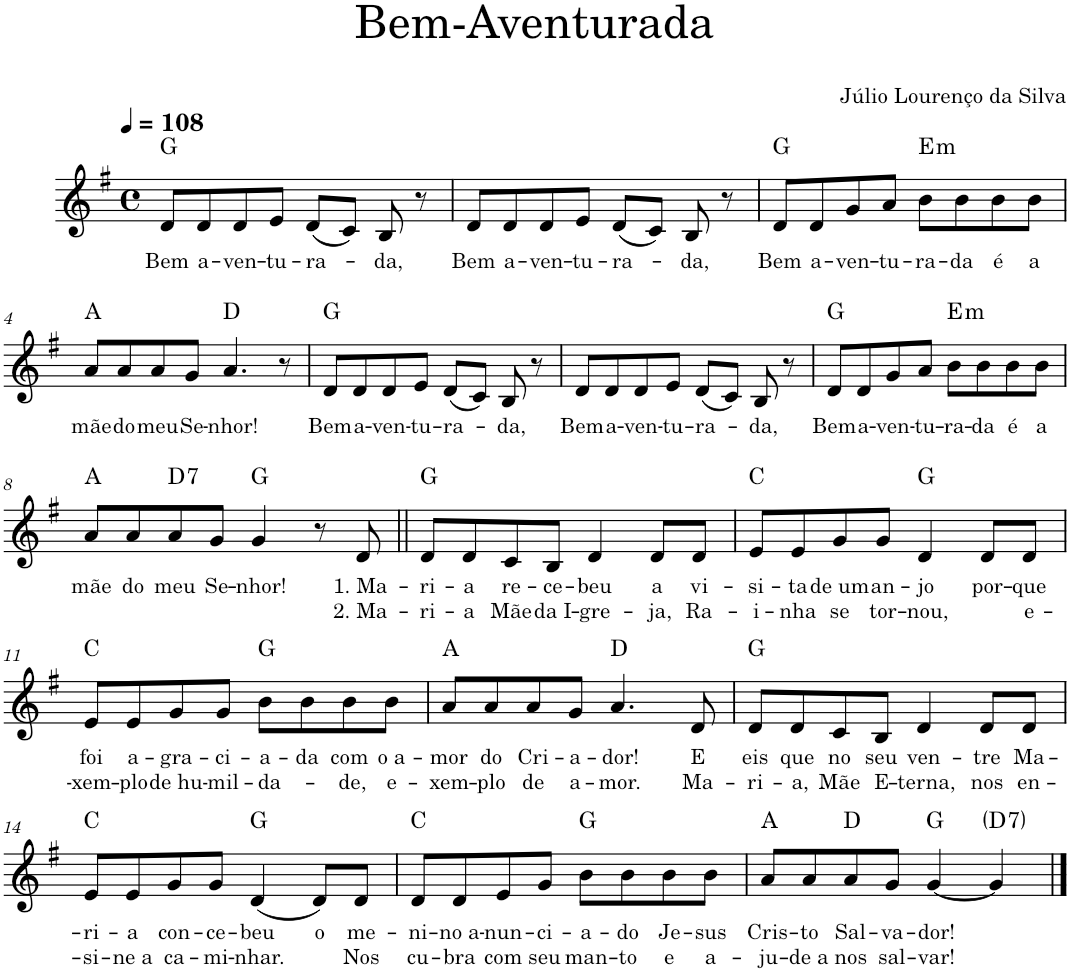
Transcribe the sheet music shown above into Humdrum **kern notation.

**kern	**text	**text	**harte
*part1	*part1	*part1	*part1
*staff1	*staff1	*staff1	*
*I"Voz	*	*	*
*I'Vo.	*	*	*
*clefG2	*	*	*
*k[f#]	*	*	*
*M4/4	*	*	*
*met(c)	*	*	*
*MM108	*	*	*
=1	=1	=1	=1
!	!LO:LY:b	!	!
8d/L	Bem	.	G:maj
!	!LO:LY:b	!	!
8d/	a-	.	.
!	!LO:LY:b	!	!
8d/	-ven-	.	.
!	!LO:LY:b	!	!
8e/J	-tu-	.	.
!	!LO:LY:b	!	!
(8d/L	-ra-	.	.
8c/J)	.	.	.
!	!LO:LY:b	!	!
8B/	-da,	.	.
8r	.	.	.
=2	=2	=2	=2
!	!LO:LY:b	!	!
8d/L	Bem	.	.
!	!LO:LY:b	!	!
8d/	a-	.	.
!	!LO:LY:b	!	!
8d/	-ven-	.	.
!	!LO:LY:b	!	!
8e/J	-tu-	.	.
!	!LO:LY:b	!	!
(8d/L	-ra-	.	.
8c/J)	.	.	.
!	!LO:LY:b	!	!
8B/	-da,	.	.
8r	.	.	.
=3	=3	=3	=3
!	!LO:LY:b	!	!
8d/L	Bem	.	G:maj
!	!LO:LY:b	!	!
8d/	a-	.	.
!	!LO:LY:b	!	!
8g/	-ven-	.	.
!	!LO:LY:b	!	!
8a/J	-tu-	.	.
!	!LO:LY:b	!	!LO:H:kt=m
8b\L	-ra-	.	E:min
!	!LO:LY:b	!	!
8b\	-da	.	.
!	!LO:LY:b	!	!
8b\	é	.	.
!	!LO:LY:b	!	!
8b\J	a	.	.
!!LO:LB:g=z
=4	=4	=4	=4
!	!LO:LY:b	!	!
8a/L	mãe	.	A:maj
!	!LO:LY:b	!	!
8a/	do	.	.
!	!LO:LY:b	!	!
8a/	meu	.	.
!	!LO:LY:b	!	!
8g/J	Se-	.	.
!	!LO:LY:b	!	!
4.a/	-nhor!	.	D:maj
8r	.	.	.
=5	=5	=5	=5
!	!LO:LY:b	!	!
8d/L	Bem	.	G:maj
!	!LO:LY:b	!	!
8d/	a-	.	.
!	!LO:LY:b	!	!
8d/	-ven-	.	.
!	!LO:LY:b	!	!
8e/J	-tu-	.	.
!	!LO:LY:b	!	!
(8d/L	-ra-	.	.
8cn/J)	.	.	.
!	!LO:LY:b	!	!
8B/	-da,	.	.
8r	.	.	.
=6	=6	=6	=6
!	!LO:LY:b	!	!
8d/L	Bem	.	.
!	!LO:LY:b	!	!
8d/	a-	.	.
!	!LO:LY:b	!	!
8d/	-ven-	.	.
!	!LO:LY:b	!	!
8e/J	-tu-	.	.
!	!LO:LY:b	!	!
(8d/L	-ra-	.	.
8c/J)	.	.	.
!	!LO:LY:b	!	!
8B/	-da,	.	.
8r	.	.	.
=7	=7	=7	=7
!	!LO:LY:b	!	!
8d/L	Bem	.	G:maj
!	!LO:LY:b	!	!
8d/	a-	.	.
!	!LO:LY:b	!	!
8g/	-ven-	.	.
!	!LO:LY:b	!	!
8a/J	-tu-	.	.
!	!LO:LY:b	!	!LO:H:kt=m
8b\L	-ra-	.	E:min
!	!LO:LY:b	!	!
8b\	-da	.	.
!	!LO:LY:b	!	!
8b\	é	.	.
!	!LO:LY:b	!	!
8b\J	a	.	.
!!LO:LB:g=z
=8	=8	=8	=8
!	!LO:LY:b	!	!
8a/L	mãe	.	A:maj
!	!LO:LY:b	!	!
8a/	do	.	.
!	!LO:LY:b	!	!LO:H:kt=7
8a/	meu	.	D:7
!	!LO:LY:b	!	!
8g/J	Se-	.	.
!	!LO:LY:b	!	!
4g/	-nhor!	.	G:maj
8r	.	.	.
!	!LO:LY:b	!LO:LY:b	!
8d/	1. Ma-	2. Ma-	.
=9||	=9||	=9||	=9||
!	!LO:LY:b	!LO:LY:b	!
8d/L	-ri-	-ri-	G:maj
!	!LO:LY:b	!LO:LY:b	!
8d/	-a	-a	.
!	!LO:LY:b	!LO:LY:b	!
8c/	re-	Mãe	.
!	!LO:LY:b	!LO:LY:b	!
8B/J	-ce-	da I-	.
!	!LO:LY:b	!LO:LY:b	!
4d/	-beu	-gre-	.
!	!LO:LY:b	!LO:LY:b	!
8d/L	a	-ja,	.
!	!LO:LY:b	!LO:LY:b	!
8d/J	vi-	Ra-	.
=10	=10	=10	=10
!	!LO:LY:b	!LO:LY:b	!
8e/L	-si-	-i-	C:maj
!	!LO:LY:b	!LO:LY:b	!
8e/	-ta	-nha	.
!	!LO:LY:b	!LO:LY:b	!
8g/	de um	se	.
!	!LO:LY:b	!LO:LY:b	!
8g/J	an-	tor-	.
!	!LO:LY:b	!LO:LY:b	!
4d/	-jo	-nou,	G:maj
!	!LO:LY:b	!	!
8d/L	por-	.	.
!	!LO:LY:b	!LO:LY:b	!
8d/J	-que	e-	.
!!LO:LB:g=z
=11	=11	=11	=11
!	!LO:LY:b	!LO:LY:b	!
8e/L	foi	-xem-	C:maj
!	!LO:LY:b	!LO:LY:b	!
8e/	a-	-plo	.
!	!LO:LY:b	!LO:LY:b	!
8g/	-gra-	de hu-	.
!	!LO:LY:b	!LO:LY:b	!
8g/J	-ci-	-mil-	.
!	!LO:LY:b	!LO:LY:b	!
8b\L	-a-	-da-	G:maj
!	!LO:LY:b	!	!
8b\	-da	.	.
!	!LO:LY:b	!LO:LY:b	!
8b\	com	-de,	.
!	!LO:LY:b	!LO:LY:b	!
8b\J	o a-	e-	.
=12	=12	=12	=12
!	!LO:LY:b	!LO:LY:b	!
8a/L	-mor	-xem-	A:maj
!	!LO:LY:b	!LO:LY:b	!
8a/	do	-plo	.
!	!LO:LY:b	!LO:LY:b	!
8a/	Cri-	de	.
!	!LO:LY:b	!LO:LY:b	!
8g/J	-a-	a-	.
!	!LO:LY:b	!LO:LY:b	!
4.a/	-dor!	-mor.	D:maj
!	!LO:LY:b	!LO:LY:b	!
8d/	E	Ma-	.
=13	=13	=13	=13
!	!LO:LY:b	!LO:LY:b	!
8d/L	eis	-ri-	G:maj
!	!LO:LY:b	!LO:LY:b	!
8d/	que	-a,	.
!	!LO:LY:b	!LO:LY:b	!
8cn/	no	Mãe	.
!	!LO:LY:b	!LO:LY:b	!
8B/J	seu	E-	.
!	!LO:LY:b	!LO:LY:b	!
4d/	ven-	-terna,	.
!	!LO:LY:b	!LO:LY:b	!
8d/L	-tre	nos	.
!	!LO:LY:b	!LO:LY:b	!
8d/J	Ma-	en-	.
!!LO:LB:g=z
=14	=14	=14	=14
!	!LO:LY:b	!LO:LY:b	!
8e/L	-ri-	-si-	C:maj
!	!LO:LY:b	!LO:LY:b	!
8e/	-a	-ne a	.
!	!LO:LY:b	!LO:LY:b	!
8g/	con-	ca-	.
!	!LO:LY:b	!LO:LY:b	!
8g/J	-ce-	-mi-	.
!	!LO:LY:b	!LO:LY:b	!
(4d/	-beu	-nhar.	G:maj
!	!LO:LY:b	!	!
8d/L)	o	.	.
!	!LO:LY:b	!LO:LY:b	!
8d/J	me-	Nos	.
=15	=15	=15	=15
!	!LO:LY:b	!LO:LY:b	!
8d/L	-ni-	cu-	C:maj
!	!LO:LY:b	!LO:LY:b	!
8d/	-no a-	-bra	.
!	!LO:LY:b	!LO:LY:b	!
8e/	-nun-	com	.
!	!LO:LY:b	!LO:LY:b	!
8g/J	-ci-	seu	.
!	!LO:LY:b	!LO:LY:b	!
8b\L	-a-	man-	G:maj
!	!LO:LY:b	!LO:LY:b	!
8b\	-do	-to	.
!	!LO:LY:b	!LO:LY:b	!
8b\	Je-	e	.
!	!LO:LY:b	!LO:LY:b	!
8b\J	-sus	a-	.
=16	=16	=16	=16
!	!LO:LY:b	!LO:LY:b	!
8a/L	Cris-	-ju-	A:maj
!	!LO:LY:b	!LO:LY:b	!
8a/	-to	-de a	.
!	!LO:LY:b	!LO:LY:b	!
8a/	Sal-	nos	D:maj
!	!LO:LY:b	!LO:LY:b	!
8g/J	-va-	sal-	.
!	!LO:LY:b	!LO:LY:b	!
[4g/	-dor!	-var!	G:maj
!	!	!	!LO:H:kt=7
4g/]	.	.	D:7
==	==	==	==
*-	*-	*-	*-
